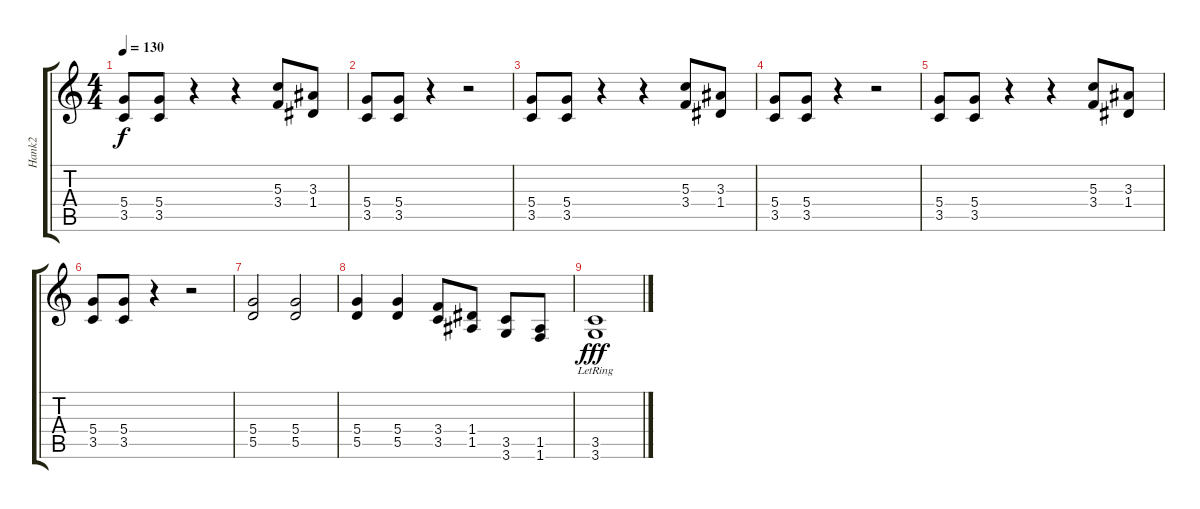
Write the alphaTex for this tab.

\track ("Hank2" "Hank2") {instrument electricguitarjazz}
\staff {score tabs}
\tuning (E4 B3 G3 D3 A2 E2) {hide}
\ts (4 4)
\tempo 130
\clef g2
\ks c
(5.4 3.5).8{dy f volume 16 balance 8 instrument electricguitarmuted} (5.4 3.5).8 r.4 r.4 (5.3 3.4).8 (3.3 1.4).8 |
(5.4 3.5).8 (5.4 3.5).8 r.4 r.2 |
(5.4 3.5).8 (5.4 3.5).8 r.4 r.4 (5.3 3.4).8 (3.3 1.4).8 |
(5.4 3.5).8 (5.4 3.5).8 r.4 r.2 |
(5.4 3.5).8 (5.4 3.5).8 r.4 r.4 (5.3 3.4).8 (3.3 1.4).8 |
(5.4 3.5).8 (5.4 3.5).8 r.4 r.2 |
(5.4 5.5).2 (5.4 5.5).2 |
(5.4 5.5).4 (5.4 5.5).4 (3.4 3.5).8 (1.4 1.5).8 (3.5 3.6).8 (1.5 1.6).8 |
(3.5{lr} 3.6).1{dy fff}
